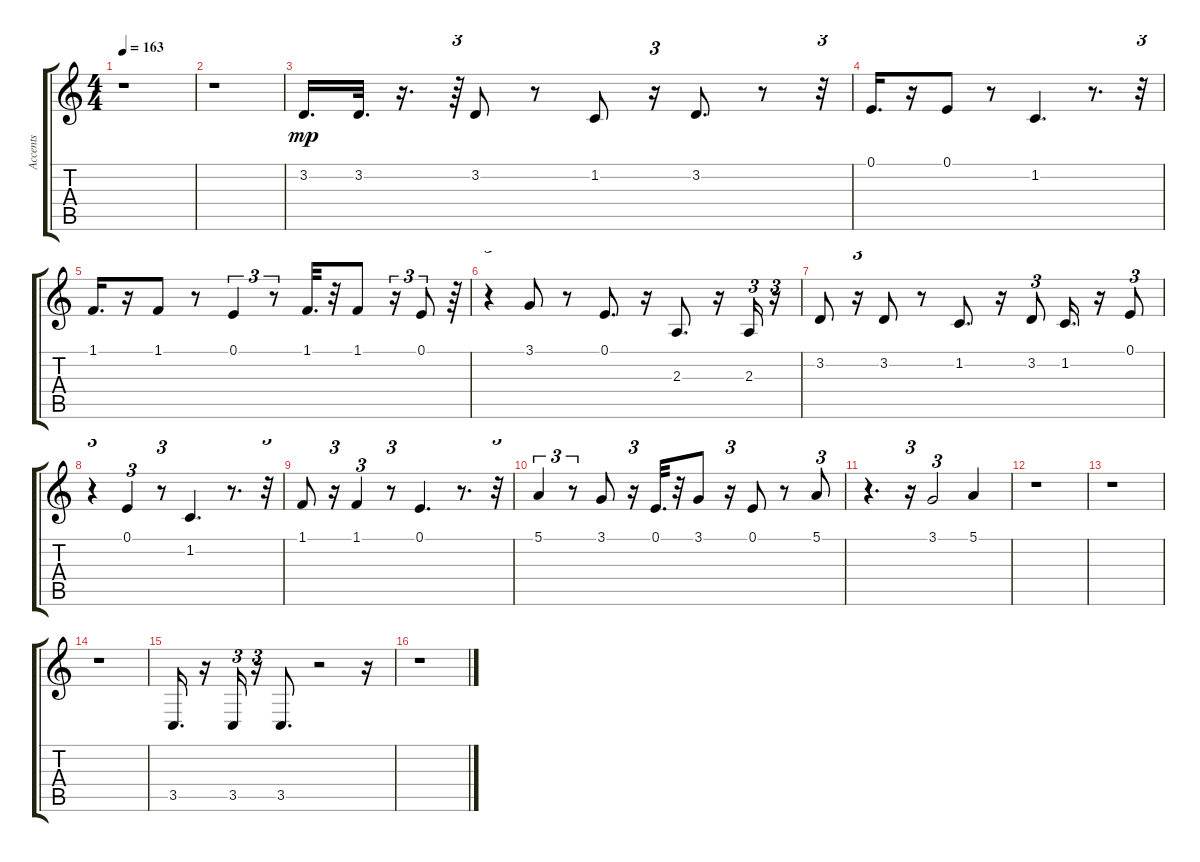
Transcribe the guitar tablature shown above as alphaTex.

\track ("Accents" "Accents") {instrument fx4atmosphere}
\staff {score tabs}
\tuning (E4 B3 G3 D3 A2 E2) {hide}
\ts (4 4)
\tempo 163
\clef g2
\ks c
r.1{dy mp} |
r.1 |
3.2.16{d} 3.2.32{d} r.16{d} r.64{tu (3 2)} 3.2.8 r.8 1.2.8 r.16{tu (3 2)} 3.2.8{d} r.8 r.32{tu (3 2)} |
0.1.16{d} r.16 0.1.8 r.8 1.2.4{d} r.8{d} r.32{tu (3 2)} |
1.1.16{d} r.16 1.1.8 r.8 0.1.4{tu (3 2)} r.8{tu (3 2)} 1.1.32{d} r.32 1.1.8 r.16{tu (3 2)} 0.1.8{tu (3 2)} r.64 |
r.4{tu (3 2)} 3.1.8 r.8 0.1.8{d} r.16 2.3.8{d} r.16 2.3.16{tu (3 2)} r.16{tu (3 2)} |
3.2.8 r.16{tu (3 2)} 3.2.8 r.8 1.2.8{d} r.16 3.2.8{tu (3 2)} 1.2.16{d} r.16 0.1.8{tu (3 2)} |
r.4{tu (3 2)} 0.1.4{tu (3 2)} r.8{tu (3 2)} 1.2.4{d} r.8{d} r.32{tu (3 2)} |
1.1.8 r.16{tu (3 2)} 1.1.4{tu (3 2)} r.8{tu (3 2)} 0.1.4{d} r.8{d} r.32{tu (3 2)} |
5.1.4{tu (3 2)} r.8{tu (3 2)} 3.1.8 r.16{tu (3 2)} 0.1.32{d} r.32 3.1.8 r.16{tu (3 2)} 0.1.8 r.8 5.1.8{tu (3 2)} |
r.4{d} r.16{tu (3 2)} 3.1.2{tu (3 2)} 5.1.4 |
r.1 |
r.1 |
r.1 |
3.5.16{d} r.16 3.5.16{tu (3 2)} r.16{tu (3 2)} 3.5.8{d} r.2 r.16 |
r.1
